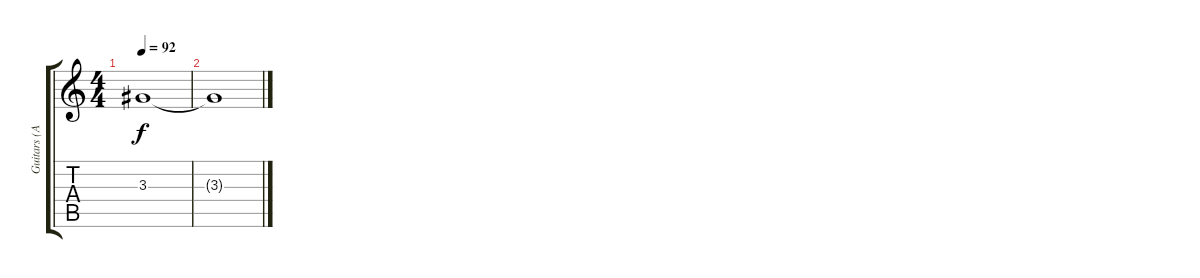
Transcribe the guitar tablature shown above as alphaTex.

\track ("Guitars (Add.)" "Guitars (A") {instrument distortionguitar}
\staff {score tabs}
\tuning (D4 A3 F3 C3 G2 C2) {hide}
\ts (4 4)
\tempo 92
\clef g2
\ks c
3.3{t}.1{dy f} |
3.3{t}.1
